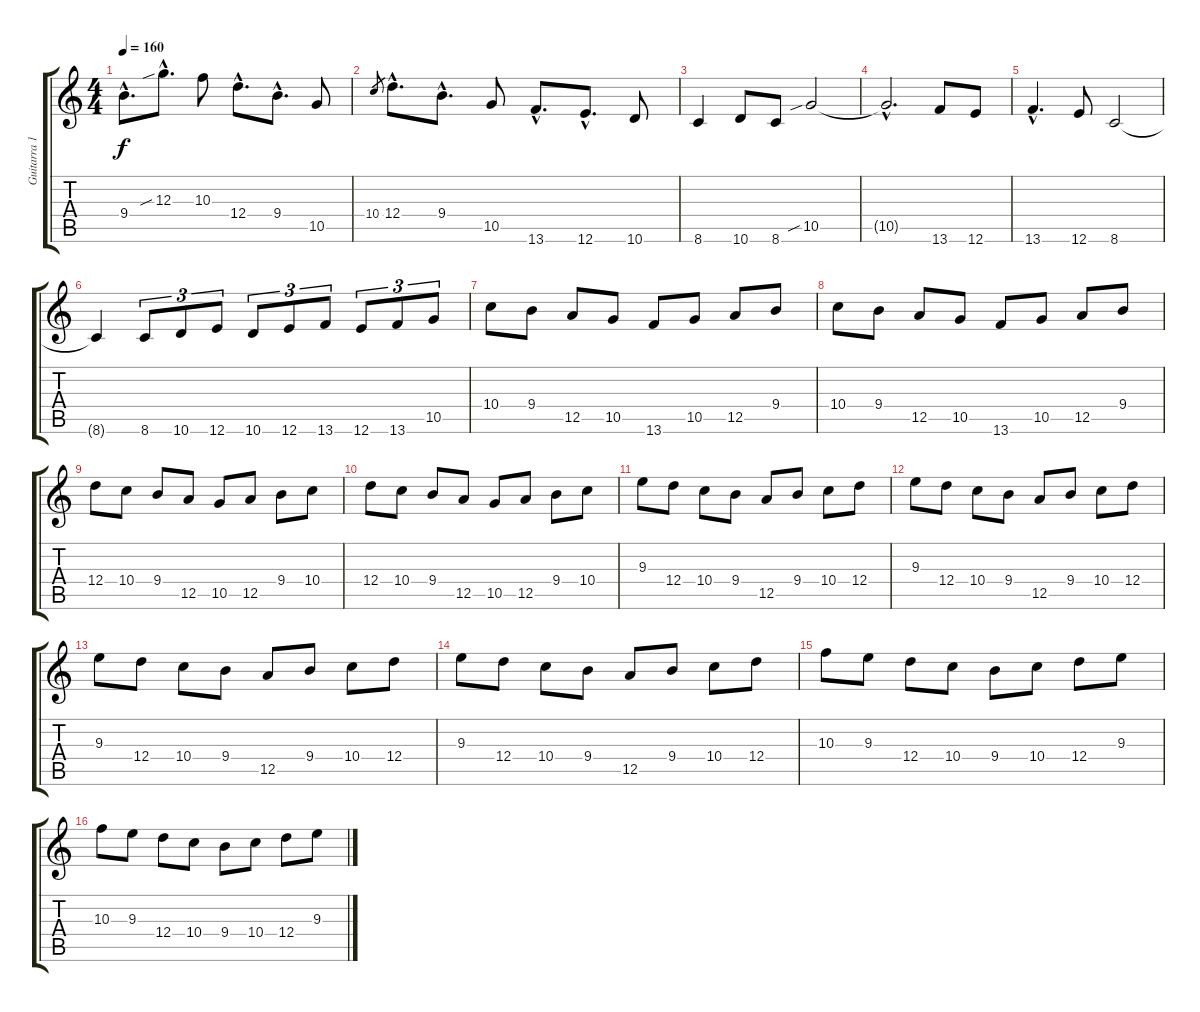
\track ("Guitarra 1" "Guitarra 1") {instrument overdrivenguitar}
\staff {score tabs}
\tuning (E4 B3 G3 D3 A2 E2) {hide}
\ts (4 4)
\tempo 160
\clef g2
\ks c
9.4{hac}.8{d dy f} 12.3{sib hac}.8{d} 10.3.8 12.4{hac}.8{d} 9.4{hac}.8{d} 10.5.8 |
10.4.8{gr} 12.4{hac}.8{d} 9.4{hac}.8{d} 10.5.8 13.6{hac}.8{d} 12.6{hac}.8{d} 10.6.8 |
8.6.4 10.6.8 8.6.8 10.5{sib}.2 |
10.5{hac t}.2{d} 13.6.8 12.6.8 |
13.6{hac}.4{d} 12.6.8 8.6.2 |
8.6{t}.4 8.6.8{tu (3 2)} 10.6.8{tu (3 2)} 12.6.8{tu (3 2)} 10.6.8{tu (3 2)} 12.6.8{tu (3 2)} 13.6.8{tu (3 2)} 12.6.8{tu (3 2)} 13.6.8{tu (3 2)} 10.5.8{tu (3 2)} |
10.4.8{volume 13 balance 11 instrument overdrivenguitar} 9.4.8 12.5.8 10.5.8 13.6.8 10.5.8 12.5.8 9.4.8 |
10.4.8 9.4.8 12.5.8 10.5.8 13.6.8 10.5.8 12.5.8 9.4.8 |
12.4.8 10.4.8 9.4.8 12.5.8 10.5.8 12.5.8 9.4.8 10.4.8 |
12.4.8 10.4.8 9.4.8 12.5.8 10.5.8 12.5.8 9.4.8 10.4.8 |
9.3.8 12.4.8 10.4.8 9.4.8 12.5.8 9.4.8 10.4.8 12.4.8 |
9.3.8 12.4.8 10.4.8 9.4.8 12.5.8 9.4.8 10.4.8 12.4.8 |
9.3.8 12.4.8 10.4.8 9.4.8 12.5.8 9.4.8 10.4.8 12.4.8 |
9.3.8 12.4.8 10.4.8 9.4.8 12.5.8 9.4.8 10.4.8 12.4.8 |
10.3.8 9.3.8 12.4.8 10.4.8 9.4.8 10.4.8 12.4.8 9.3.8 |
10.3.8 9.3.8 12.4.8 10.4.8 9.4.8 10.4.8 12.4.8 9.3.8
